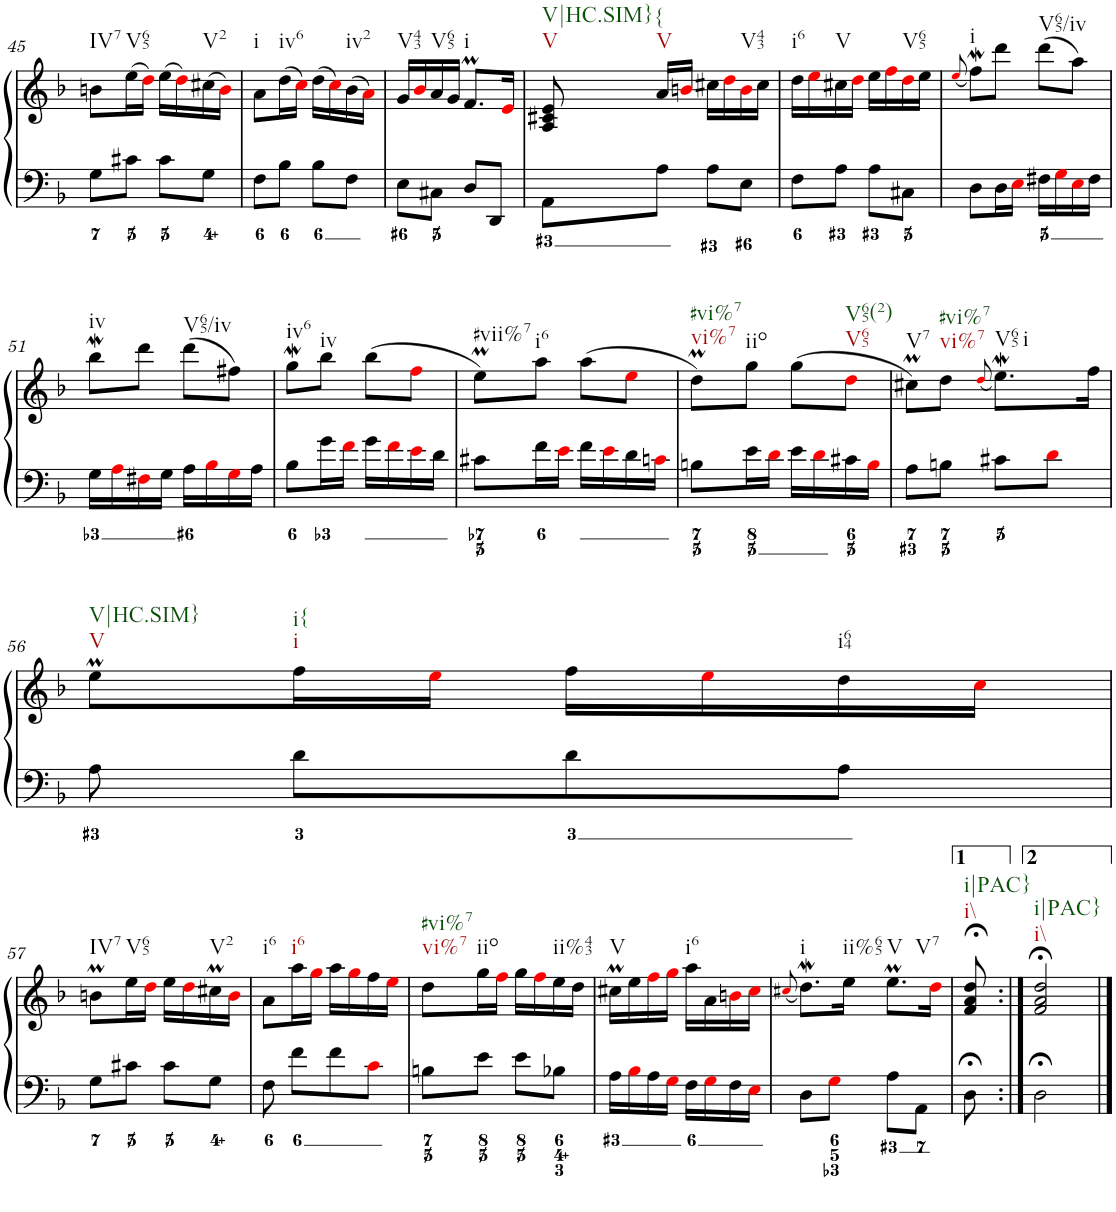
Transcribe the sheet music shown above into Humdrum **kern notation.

**kern	**kern
*part1	*part1
*staff2	*staff1
*I"Clavecin	*
!!LO:PB:g=z
*clefF4	*clefG2
*k[b-]	*k[b-]
*d:	*d:
*M2/4	*M2/4
=45	=45
!	!LO:TX:b:t=IV7
8G\L	8bn\L
!	!LO:TX:b:t=V65
8c#X\J	(>16ee\L
.	16ddi\JJ)
8c#\L	(>16ee\LL
.	16ddi\)
!	!LO:TX:b:t=V2
8G\J	(>16cc#X\
.	16bi\JJ)
=46	=46
!	!LO:TX:b:t=i
8F\L	8a\L
!	!LO:TX:b:t=iv6
8B-\J	(>16dd\L
.	16cci\JJ)
8B-\L	(>16dd\LL
.	16cci\)
!	!LO:TX:b:t=iv2
8F\J	(>16b-\
.	16ai\JJ)
=47	=47
!	!LO:TX:b:t=V43
8E\L	16g/LL
.	16b-i/
!	!LO:TX:b:t=V65
8C#X\J	16a/
.	16g/JJ
!	!LO:TX:b:t=i
8D/L	8.fM/L
8DD/J	.
.	16ei/Jk
=48	=48
!	!LO:TX:b:t=V
!	!LO:TX:b:t=V|HC.SIM}
8AA\L	8A/ 8c#X/ 8e/
!	!LO:TX:b:t=V
!	!LO:TX:b:t={
8A\J	16a/LL
.	16bni/JJ
8A\L	16cc#X\LL
.	16ddi\
!	!LO:TX:b:t=V43
8E\J	16bi\
.	16cc#\JJ
=49	=49
!	!LO:TX:b:t=i6
8F\L	16dd\LL
.	16eei\
!	!LO:TX:b:t=V
8A\J	16cc#X\
.	16ddi\JJ
8A\L	16ee\LL
.	16ffi\
!	!LO:TX:b:t=V65
8C#X\J	16ddi\
.	16ee\JJ
=50	=50
.	(<8qeei/
!	!LO:TX:b:t=i
8D\L	8ffw\L)
16D\L	8ddd\J
16Ei\JJ	.
!	!LO:TX:b:t=V65/iv
16F#X\LL	(>8ddd\L
16Gi\	.
16Ei\	8aa\J)
16F#\JJ	.
!!LO:LB:g=z
=51	=51
!	!LO:TX:b:t=iv
16G\LL	8bb-w\L
16Ai\	.
16F#Xi\	8ddd\J
16G\JJ	.
!	!LO:TX:b:t=V65/iv
16A\LL	(>8ddd\L
16B-i\	.
16Gi\	8ff#X\J)
16A\JJ	.
=52	=52
!	!LO:TX:b:t=iv6
8B-\L	8ggW\L
!	!LO:TX:b:t=iv
16g\L	8bb-\J
16fi\JJ	.
16g\LL	(>8bb-\L
16fi\	.
16ei\	8ffi\J
16d\JJ	.
=53	=53
!	!LO:TX:b:t=#vii%7
8c#X\L	8eem\L)
!	!LO:TX:b:t=i6
16f\L	8aa\J
16ei\JJ	.
16f\LL	(>8aa\L
16ei\	.
16d\	8eei\J
16cni\JJ	.
=54	=54
!	!LO:TX:b:t=vi%7
!	!LO:TX:b:t=#vi%7
8Bn\L	8ddM\L)
!	!LO:TX:b:t=iio
16e\L	8gg\J
16di\JJ	.
16e\LL	(>8gg\L
16di\	.
!	!LO:TX:b:t=V65
!	!LO:TX:b:t=V65(2)
16c#X\	8ddi\J
16Bi\JJ	.
=55	=55
!	!LO:TX:b:t=V7
8A\L	8cc#Xm\L)
!	!LO:TX:b:t=vi%7
!	!LO:TX:b:t=#vi%7
8Bn\J	8dd\J
.	(<8qddi/
!	!LO:TX:b:t=V65
8c#X\L	8.eeW\L)
8di\J	.
!	!LO:TX:b:t=i
.	16ff\Jk
!!LO:LB:g=z
=56	=56
!	!LO:TX:b:t=V
!	!LO:TX:b:t=V|HC.SIM}
8A\	8eem\L
!	!LO:TX:b:t=i
!	!LO:TX:b:t=i{
8d\L	16ff\L
.	16eei\JJ
8d\	16ff\LL
.	16eei\
!	!LO:TX:b:t=i64
8A\J	16dd\
.	16cci\JJ
!!LO:LB:g=z
=57	=57
!	!LO:TX:b:t=IV7
8G\L	8bnm\L
!	!LO:TX:b:t=V65
8c#X\J	16ee\L
.	16ddi\JJ
8c#\L	16ee\LL
.	16ddi\
!	!LO:TX:b:t=V2
8G\J	16cc#Xm\
.	16bi\JJ
=58	=58
!	!LO:TX:b:t=i6
8F\	8a\L
!	!LO:TX:b:t=i6
8f\L	16aa\L
.	16ggi\JJ
8f\	16aa\LL
.	16ggi\
8ci\J	16ff\
.	16eei\JJ
=59	=59
!	!LO:TX:b:t=vi%7
!	!LO:TX:b:t=#vi%7
8Bn\L	8dd\L
!	!LO:TX:b:t=iio
8e\J	16gg\L
.	16ffi\JJ
8e\L	16gg\LL
.	16ffi\
!	!LO:TX:b:t=ii%43
8B-X\J	16ee\
.	16dd\JJ
=60	=60
!	!LO:TX:b:t=V
16A\LL	16cc#Xm\LL
16B-i\	16ee\
16A\	16ffi\
16Gi\JJ	16ggi\JJ
!	!LO:TX:b:t=i6
16F\LL	16aa\LL
16Gi\	16a\
16F\	16bni\
16Ei\JJ	16cc#i\JJ
=61	=61
.	(<8qcc#Xi/
!	!LO:TX:b:t=i
8D\L	8.ddW\L)
8Gi\J	.
!	!LO:TX:b:t=ii%65
.	16ee\Jk
!	!LO:TX:b:t=V
8A\L	8.eem\L
8AA\J	.
!	!LO:TX:b:t=V7
.	16ddi\Jk
=62	=62
!	!LO:TX:b:t=i\\
!	!LO:TX:b:t=i|PAC}
8D;<\	8f/;< 8a/;< 8dd/;<
=62X2:|!	=62X2:|!
!	!LO:TX:b:t=i\\
!	!LO:TX:b:t=i|PAC}
2D;<\	2f/;< 2a/;< 2dd/;<
==	==
*-	*-
